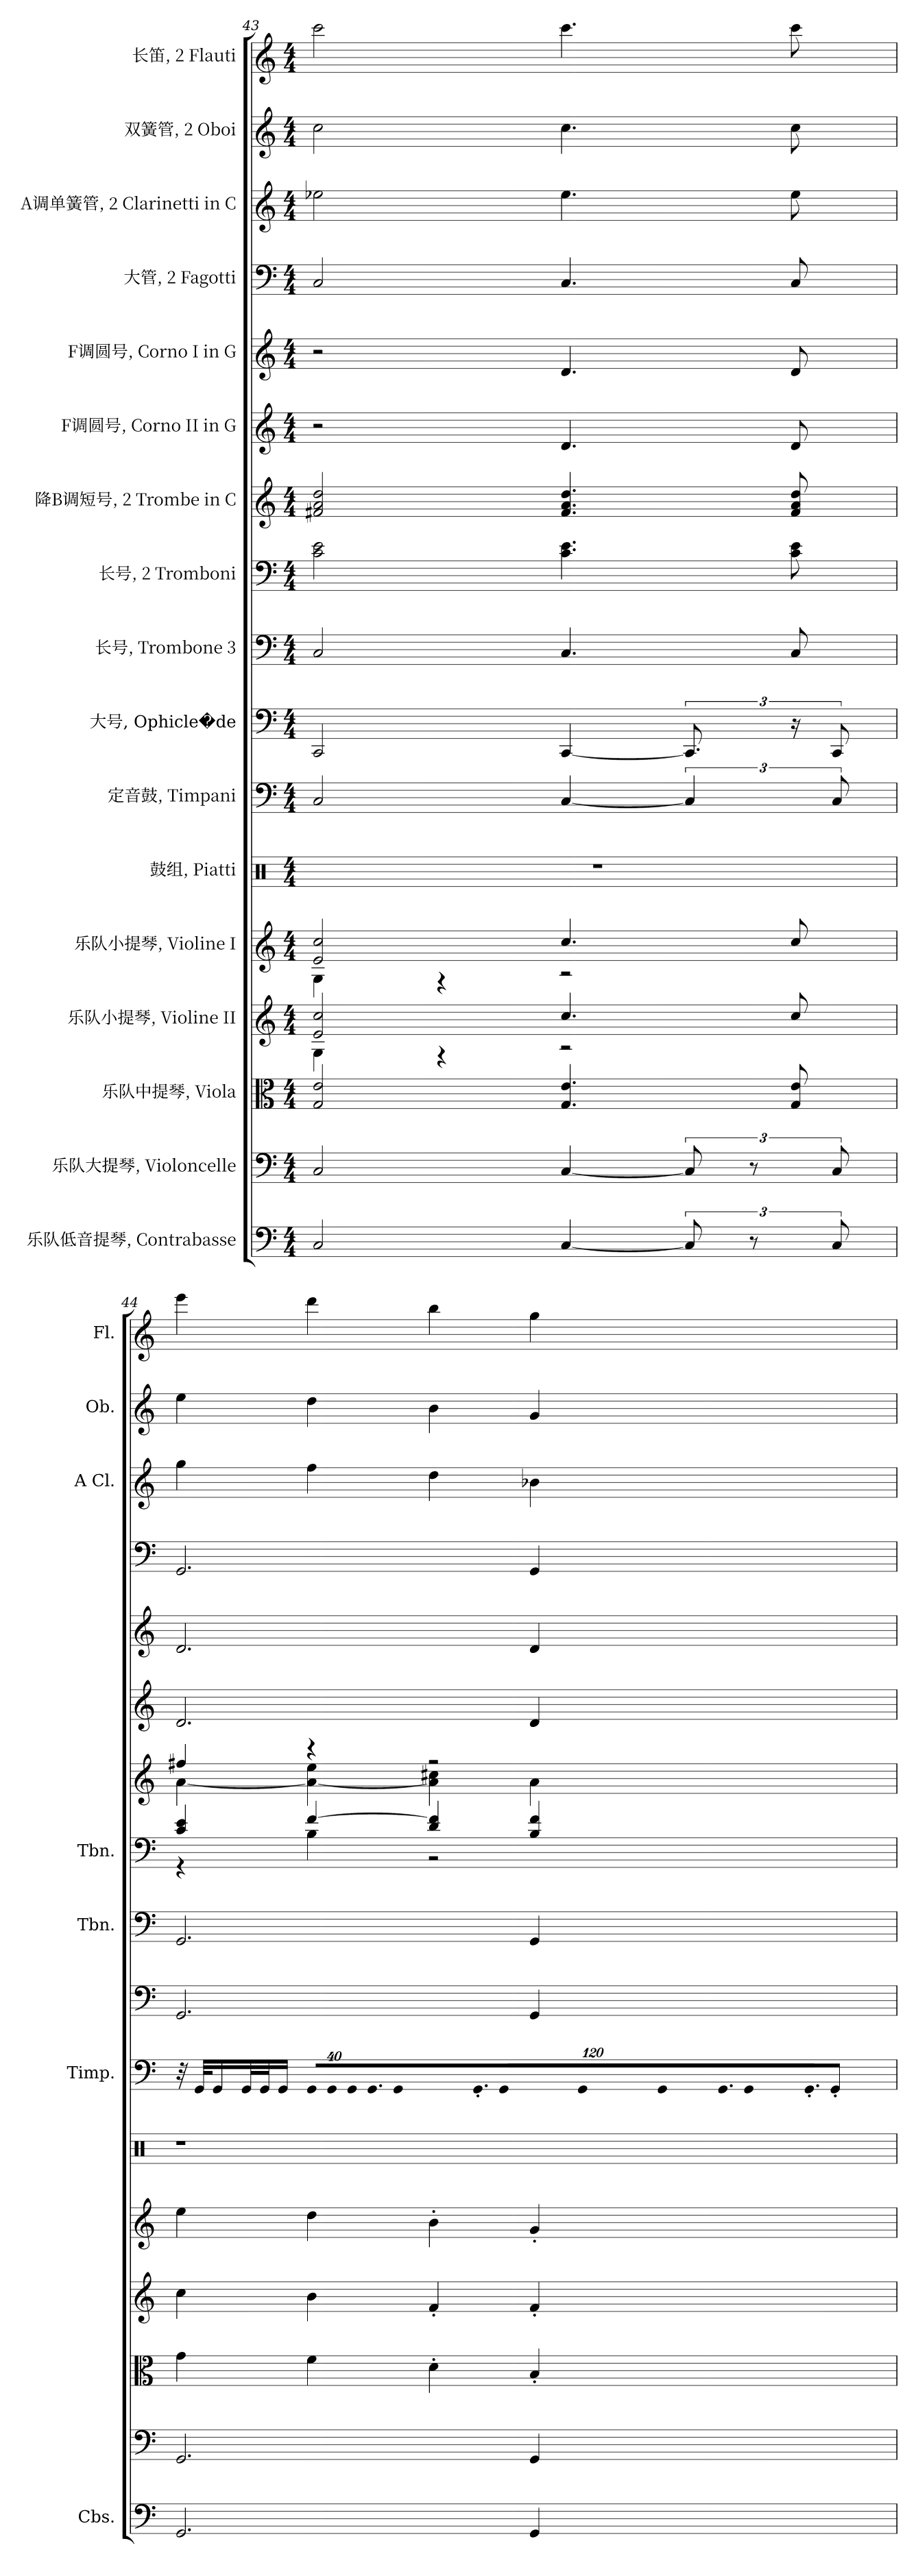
**kern	**kern	**kern	**kern	**kern	**kern	**kern	**kern	**kern	**kern	**kern	**kern	**kern	**kern	**kern	**kern	**kern
*part17	*part16	*part15	*part14	*part13	*part12	*part11	*part10	*part9	*part8	*part7	*part6	*part5	*part4	*part3	*part2	*part1
*staff17	*staff16	*staff15	*staff14	*staff13	*staff12	*staff11	*staff10	*staff9	*staff8	*staff7	*staff6	*staff5	*staff4	*staff3	*staff2	*staff1
*I"乐队低音提琴, Contrabasse	*I"乐队大提琴, Violoncelle	*I"乐队中提琴, Viola	*I"乐队小提琴, Violine II	*I"乐队小提琴, Violine I	*I"鼓组, Piatti	*I"定音鼓, Timpani	*I"大号, Ophicle�de	*I"长号, Trombone 3	*I"长号, 2 Tromboni	*I"降B调短号, 2 Trombe in C	*I"F调圆号, Corno II in G	*I"F调圆号, Corno I in G	*I"大管, 2 Fagotti	*I"A调单簧管, 2 Clarinetti in C	*I"双簧管, 2 Oboi	*I"长笛, 2 Flauti
*I'Cbs.	*	*	*	*	*	*I'Timp.	*	*I'Tbn.	*I'Tbn.	*	*	*	*	*I'A Cl.	*I'Ob.	*I'Fl.
*clefF4	*clefF4	*clefC3	*clefG2	*clefG2	*clefX	*clefF4	*clefF4	*clefF4	*clefF4	*clefG2	*clefG2	*clefG2	*clefF4	*clefG2	*clefG2	*clefG2
*ITrd7c12	*	*	*	*	*	*	*	*	*	*ITrd1c2	*ITrd4c7	*ITrd4c7	*	*ITrd2c3	*	*
*k[]	*k[]	*k[]	*k[]	*k[]	*k[]	*k[]	*k[]	*k[]	*k[]	*k[b-e-]	*k[b-]	*k[b-]	*k[]	*k[f#c#g#]	*k[]	*k[]
*M4/4	*M4/4	*M4/4	*M4/4	*M4/4	*M4/4	*M4/4	*M4/4	*M4/4	*M4/4	*M4/4	*M4/4	*M4/4	*M4/4	*M4/4	*M4/4	*M4/4
*MM162	*MM162	*MM162	*MM162	*MM162	*MM162	*MM162	*MM162	*MM162	*MM162	*MM162	*MM162	*MM162	*MM162	*MM162	*MM162	*MM162
=43	=43	=43	=43	=43	=43	=43	=43	=43	=43	=43	=43	=43	=43	=43	=43	=43
*	*	*	*^	*^	*	*	*	*	*	*	*	*	*	*	*	*
2CC/	2C/	2G/ 2e/	2e/ 2cc/	4G\	2e/ 2cc/	4G\	1r	2C/	2CC/	2C/	2c\ 2e\	2en/ 2g/ 2cc/	2r	2r	2C/	2ccn\	2cc\	2ccc\
.	.	.	.	4r	.	4r	.	.	.	.	.	.	.	.	.	.	.	.
*	*	*	*	*	*	*	*	*	*	*	*	*	*	*	*	*	*	*MM164
[4CC/	[4C/	4.G/ 4.e/	4.cc/	2r	4.cc/	2r	.	[4C/	[4CC/	4.C/	4.c\ 4.e\	4.e/ 4.g/ 4.cc/	4.G/	4.G/	4.C/	4.cc\	4.cc\	4.ccc\
12CC/]	12C/]	.	.	.	.	.	.	6C/]	12.CC/]	.	.	.	.	.	.	.	.	.
12r	12r	.	.	.	.	.	.	.	.	.	.	.	.	.	.	.	.	.
.	.	8G/ 8e/	8cc/	.	8cc/	.	.	.	24r	8C/	8c\ 8e\	8e/ 8g/ 8cc/	8G/	8G/	8C/	8cc\	8cc\	8ccc\
12CC/	12C/	.	.	.	.	.	.	12C/	12CC/	.	.	.	.	.	.	.	.	.
*	*	*	*v	*v	*	*	*	*	*	*	*	*	*	*	*	*	*	*
*	*	*	*	*v	*v	*	*	*	*	*	*	*	*	*	*	*	*
!!LO:PB:g=z
=44	=44	=44	=44	=44	=44	=44	=44	=44	=44	=44	=44	=44	=44	=44	=44	=44
*	*	*	*	*	*	*	*	*	*	*	*	*	*	*	*	*MM162
*	*	*	*	*	*	*	*	*	*^	*^	*	*	*	*	*	*
2.GGG/	2.GG/	4g\	4cc\	4ee\	1r	32r	2.GG/	2.GG/	4c/ 4e/	4r	4een/	[4g\	2.G/	2.G/	2.GG/	4ee\	4ee\	4eee\
.	.	.	.	.	.	32GG/KLL	.	.	.	.	.	.	.	.	.	.	.	.
.	.	.	.	.	.	16GG/	.	.	.	.	.	.	.	.	.	.	.	.
.	.	.	.	.	.	32GG/L	.	.	.	.	.	.	.	.	.	.	.	.
.	.	.	.	.	.	32GG/J	.	.	.	.	.	.	.	.	.	.	.	.
.	.	.	.	.	.	16GG/JJ	.	.	.	.	.	.	.	.	.	.	.	.
*	*	*	*	*	*	*Xbrackettup	*	*	*	*	*	*	*	*	*	*	*	*
*	*	*	*	*	*	*	*	*	*	*	*	*	*	*	*	*	*	*MM171
!	!	!	!	!	!	!LO:N:vis=32	!	!	!	!	!	!	!	!	!	!	!	!
.	.	4f\	4b\	4dd\	.	640%23GG/LLL	.	.	[4f/	4B\	4r	4g\_ 4dd\	.	.	.	4dd\	4dd\	4ddd\
!	!	!	!	!	!	!LO:N:vis=32	!	!	!	!	!	!	!	!	!	!	!	!
.	.	.	.	.	.	640%23GG/	.	.	.	.	.	.	.	.	.	.	.	.
!	!	!	!	!	!	!LO:N:vis=32	!	!	!	!	!	!	!	!	!	!	!	!
.	.	.	.	.	.	640%23GG/	.	.	.	.	.	.	.	.	.	.	.	.
!	!	!	!	!	!	!LO:N:vis=32.	!	!	!	!	!	!	!	!	!	!	!	!
.	.	.	.	.	.	1920%103GG/	.	.	.	.	.	.	.	.	.	.	.	.
!	!	!	!	!	!	!LO:N:vis=32	!	!	!	!	!	!	!	!	!	!	!	!
.	.	.	.	.	.	640%23GG/	.	.	.	.	.	.	.	.	.	.	.	.
!	!	!	!	!	!	!LO:N:vis=32.	!	!	!	!	!	!	!	!	!	!	!	!
.	.	.	.	.	.	1920%103GG'/JJJ	.	.	.	.	.	.	.	.	.	.	.	.
*	*	*	*	*	*	*	*	*	*	*	*	*	*	*	*	*	*	*MM164
.	.	4d'\	4f'/	4b'\	.	.	.	.	4d/ 4f/]	2r	2r	4g\] 4bn\	.	.	.	4b\	4b\	4bb\
!	!	!	!	!	!	!LO:N:vis=32	!	!	!	!	!	!	!	!	!	!	!	!
.	.	.	.	.	.	640%23GG/LLL	.	.	.	.	.	.	.	.	.	.	.	.
!	!	!	!	!	!	!LO:N:vis=32	!	!	!	!	!	!	!	!	!	!	!	!
.	.	.	.	.	.	640%23GG/	.	.	.	.	.	.	.	.	.	.	.	.
!	!	!	!	!	!	!LO:N:vis=32	!	!	!	!	!	!	!	!	!	!	!	!
.	.	.	.	.	.	640%23GG/	.	.	.	.	.	.	.	.	.	.	.	.
!	!	!	!	!	!	!LO:N:vis=32.	!	!	!	!	!	!	!	!	!	!	!	!
.	.	.	.	.	.	1920%103GG/	.	.	.	.	.	.	.	.	.	.	.	.
!	!	!	!	!	!	!LO:N:vis=32	!	!	!	!	!	!	!	!	!	!	!	!
.	.	.	.	.	.	640%23GG/	.	.	.	.	.	.	.	.	.	.	.	.
!	!	!	!	!	!	!LO:N:vis=32.	!	!	!	!	!	!	!	!	!	!	!	!
.	.	.	.	.	.	1920%103GG'/JJJ	.	.	.	.	.	.	.	.	.	.	.	.
*	*	*	*	*	*	*	*	*	*	*	*	*	*	*	*	*	*	*MM171
4GGG/	4GG/	4B'/	4f'/	4g'/	.	.	4GG/	4GG/	4B/ 4f/	.	.	4g\	4G/	4G/	4GG/	4gn\	4g/	4gg\
.	.	.	.	.	.	4GG'/	.	.	.	.	.	.	.	.	.	.	.	.
480ryy	480ryy	480ryy	480ryy	480ryy	480ryy	.	480ryy	480ryy	480ryy	480ryy	480ryy	480ryy	480ryy	480ryy	480ryy	480ryy	480ryy	480ryy
*	*	*	*	*	*	*	*	*	*v	*v	*	*	*	*	*	*	*	*
*	*	*	*	*	*	*	*	*	*	*v	*v	*	*	*	*	*	*
=	=	=	=	=	=	=	=	=	=	=	=	=	=	=	=	=
*-	*-	*-	*-	*-	*-	*-	*-	*-	*-	*-	*-	*-	*-	*-	*-	*-
